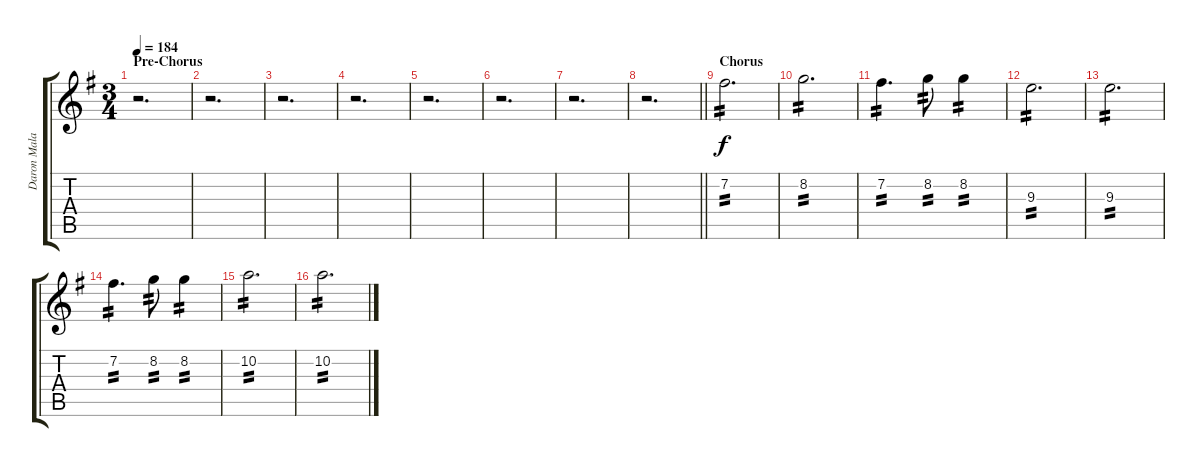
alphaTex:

\track ("Daron Malakian [Guitar 6]" "Daron Mala") {instrument distortionguitar}
\staff {score tabs}
\tuning (E4 B3 G3 D3 A2 E2) {hide}
\ts (3 4)
\section ("" "Pre-Chorus")
\tempo 184
\clef g2
\ks eminor
r.2{d dy f} |
r.2{d} |
r.2{d} |
r.2{d} |
r.2{d} |
r.2{d} |
r.2{d} |
\barLineRight lightlight
r.2{d} |
\section ("" "Chorus")
7.2.2{d tp 2} |
8.2.2{d tp 2} |
7.2.4{d tp 2} 8.2.8{tp 2} 8.2.4{tp 2} |
9.3.2{d tp 2} |
9.3.2{d tp 2} |
7.2.4{d tp 2} 8.2.8{tp 2} 8.2.4{tp 2} |
10.2.2{d tp 2} |
10.2.2{d tp 2}
